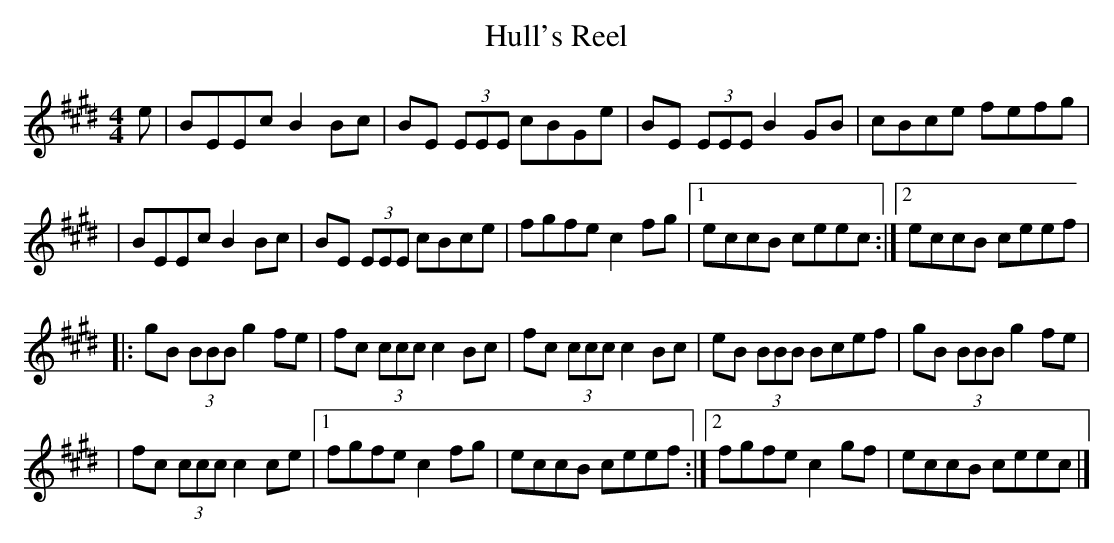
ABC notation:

X:1
T: Hull's Reel
M: 4/4
L: 1/8
K: E
e \
| BEEc B2Bc | BE (3EEE cBGe | BE (3EEE B2GB | cBce fefg |
| BEEc B2Bc | BE (3EEE cBce | fgfe c2fg |1 eccB ceec :|2 eccB ceef |
|: gB (3BBB g2fe | fc (3ccc c2Bc | fc (3ccc c2Bc | eB (3BBB Bcef | gB (3BBB g2fe |
| fc (3ccc c2ce |1 fgfe c2fg | eccB ceef :|2 fgfe c2gf | eccB ceec |]
